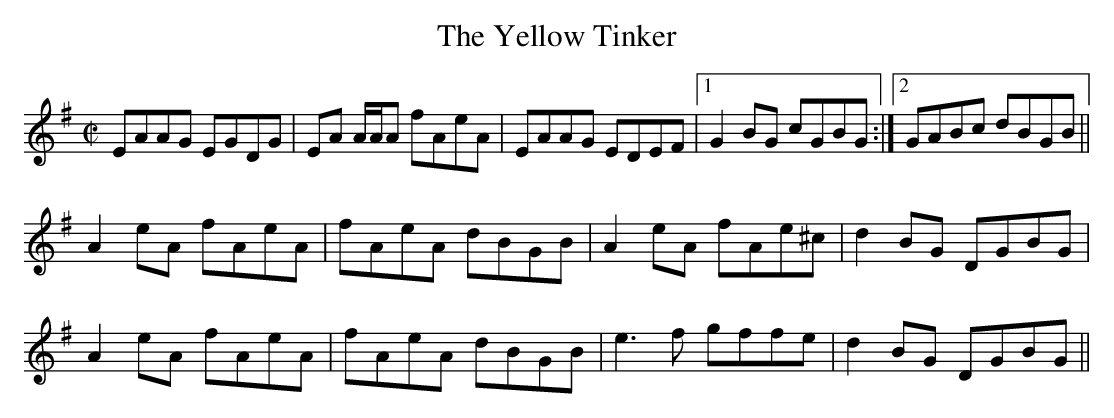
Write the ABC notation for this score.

X:1
T:Yellow Tinker, The
M:C|
L:1/8
K:ADor
EAAG EGDG|EA A/2A/2A fAeA|EAAG EDEF|1G2BG cGBG:|2GABc dBGB||
!A2 eA fAeA|fAeA dBGB|A2eA fAe^c|d2BG DGBG|
!A2 eA fAeA|fAeA dBGB|e3f gffe|d2BG DGBG||
